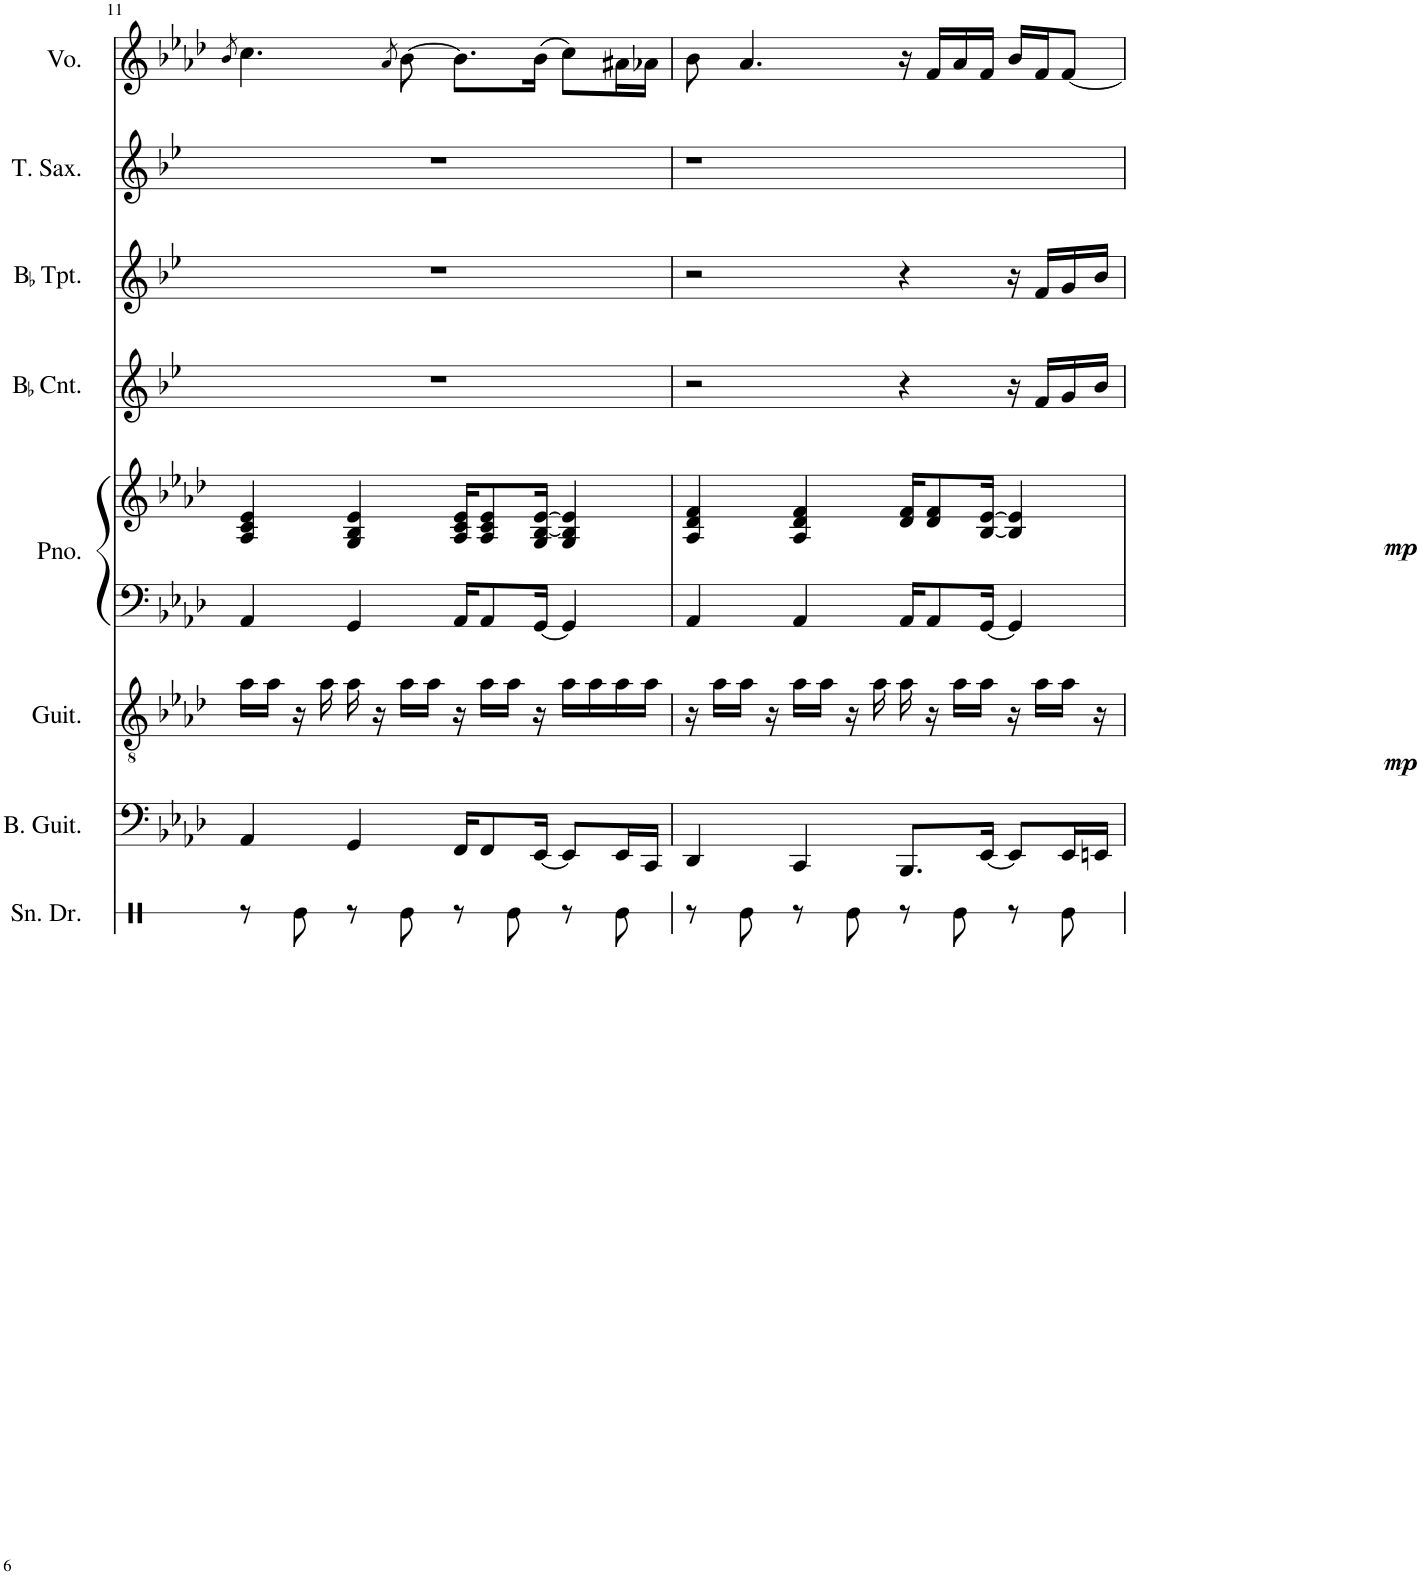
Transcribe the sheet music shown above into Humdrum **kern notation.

**kern	**kern	**kern	**kern	**kern	**kern	**dynam	**kern	**dynam	**kern	**kern
*part8	*part7	*part6	*part5	*part5	*part4	*part4	*part3	*part3	*part2	*part1
*staff9	*staff8	*staff7	*staff6	*staff5	*staff4	*staff4	*staff3	*staff3	*staff2	*staff1
*I"Snare Drum	*I"Bass Guitar	*I"Guitar	*I"Piano	*	*I"BaccidentalFlat Cornet	*	*I"BaccidentalFlat Trumpet	*	*I"Tenor Saxophone	*I"Vocal
*I'Sn. Dr.	*I'B. Guit.	*I'Guit.	*I'Pno.	*	*I'BaccidentalFlat Cnt.	*	*I'BaccidentalFlat Tpt.	*	*I'T. Sax.	*I'Vo.
!!LO:PB:g=z
*clefX	*clefF4	*clefGv2	*clefF4	*clefG2	*clefG2	*	*clefG2	*	*clefG2	*clefG2
*	*	*	*	*	*Trd1c2	*	*Trd1c2	*	*Trd8c14	*
*k[]	*k[b-e-a-d-]	*k[b-e-a-d-]	*k[b-e-a-d-]	*k[b-e-a-d-]	*k[b-e-]	*	*k[b-e-]	*	*k[b-e-]	*k[b-e-a-d-]
*M4/4	*M4/4	*M4/4	*M4/4	*M4/4	*M4/4	*	*M4/4	*	*M4/4	*M4/4
=11	=11	=11	=11	=11	=11	=11	=11	=11	=11	=11
.	.	.	.	.	.	.	.	.	.	8qb-/
8r	4AA-/	16a-\LL	4AA-/	4A-/ 4c/ 4e-/	1r	.	1r	.	1r	4.cc\
.	.	16a-\JJ	.	.	.	.	.	.	.	.
8Re\	.	16r	.	.	.	.	.	.	.	.
.	.	16a-\	.	.	.	.	.	.	.	.
8r	4GG/	16a-\	4GG/	4G/ 4B-/ 4e-/	.	.	.	.	.	.
.	.	16r	.	.	.	.	.	.	.	.
.	.	.	.	.	.	.	.	.	.	8qa-/
8Re\	.	16a-\LL	.	.	.	.	.	.	.	[8b-\
.	.	16a-\JJ	.	.	.	.	.	.	.	.
8r	16FF/KL	16r	16AA-/KL	16A-/ 16c/ 16e-/KL	.	.	.	.	.	8.b-\L]
.	8FF/	16a-\LL	8AA-/	8A-/ 8c/ 8e-/	.	.	.	.	.	.
8Re\	.	16a-\JJ	.	.	.	.	.	.	.	.
.	[16EE-/Jk	16r	[16GG/Jk	16G/ [16B-/ [16e-/Jk	.	.	.	.	.	(16b-\Jk
8r	8EE-/L]	16a-\LL	4GG/]	4G/ 4B-/] 4e-/]	.	.	.	.	.	8cc\L)
.	.	16a-\	.	.	.	.	.	.	.	.
8Re\	16EE-/L	16a-\	.	.	.	.	.	.	.	16a#X\L
.	16CC/JJ	16a-\JJ	.	.	.	.	.	.	.	16a-X\JJ
=12	=12	=12	=12	=12	=12	=12	=12	=12	=12	=12
8r	4DD-/	16r	4AA-/	4A-/ 4d-/ 4f/	2r	.	2r	.	1r	8b-\
.	.	16a-\LL	.	.	.	.	.	.	.	.
8Re\	.	16a-\JJ	.	.	.	.	.	.	.	4.a-/
.	.	16r	.	.	.	.	.	.	.	.
8r	4CC/	16a-\LL	4AA-/	4A-/ 4d-/ 4f/	.	.	.	.	.	.
.	.	16a-\JJ	.	.	.	.	.	.	.	.
8Re\	.	16r	.	.	.	.	.	.	.	.
.	.	16a-\	.	.	.	.	.	.	.	.
8r	8.BBB-/L	16a-\	16AA-/KL	16d-/ 16f/KL	4r	.	4r	.	.	16r
.	.	16r	8AA-/	8d-/ 8f/	.	.	.	.	.	16f/LL
8Re\	.	16a-\LL	.	.	.	.	.	.	.	16a-/
.	[16EE-/Jk	16a-\JJ	[16GG/Jk	[16B-/ [16e-/Jk	.	.	.	.	.	16f/JJ
8r	8EE-/L]	16r	4GG/]	4B-/] 4e-/]	16r	.	16r	.	.	16b-/LL
!	!	!	!	!	!	!LO:DY:b	!	!LO:DY:b	!	!
.	.	16a-\LL	.	.	16f/LL	mp	16f/LL	mp	.	16f/J
8Re\	16EE-/L	16a-\JJ	.	.	16g/	.	16g/	.	.	[8f/J
.	16EEn/JJ	16r	.	.	16b-/JJ	.	16b-/JJ	.	.	.
=	=	=	=	=	=	=	=	=	=	=
*-	*-	*-	*-	*-	*-	*-	*-	*-	*-	*-
